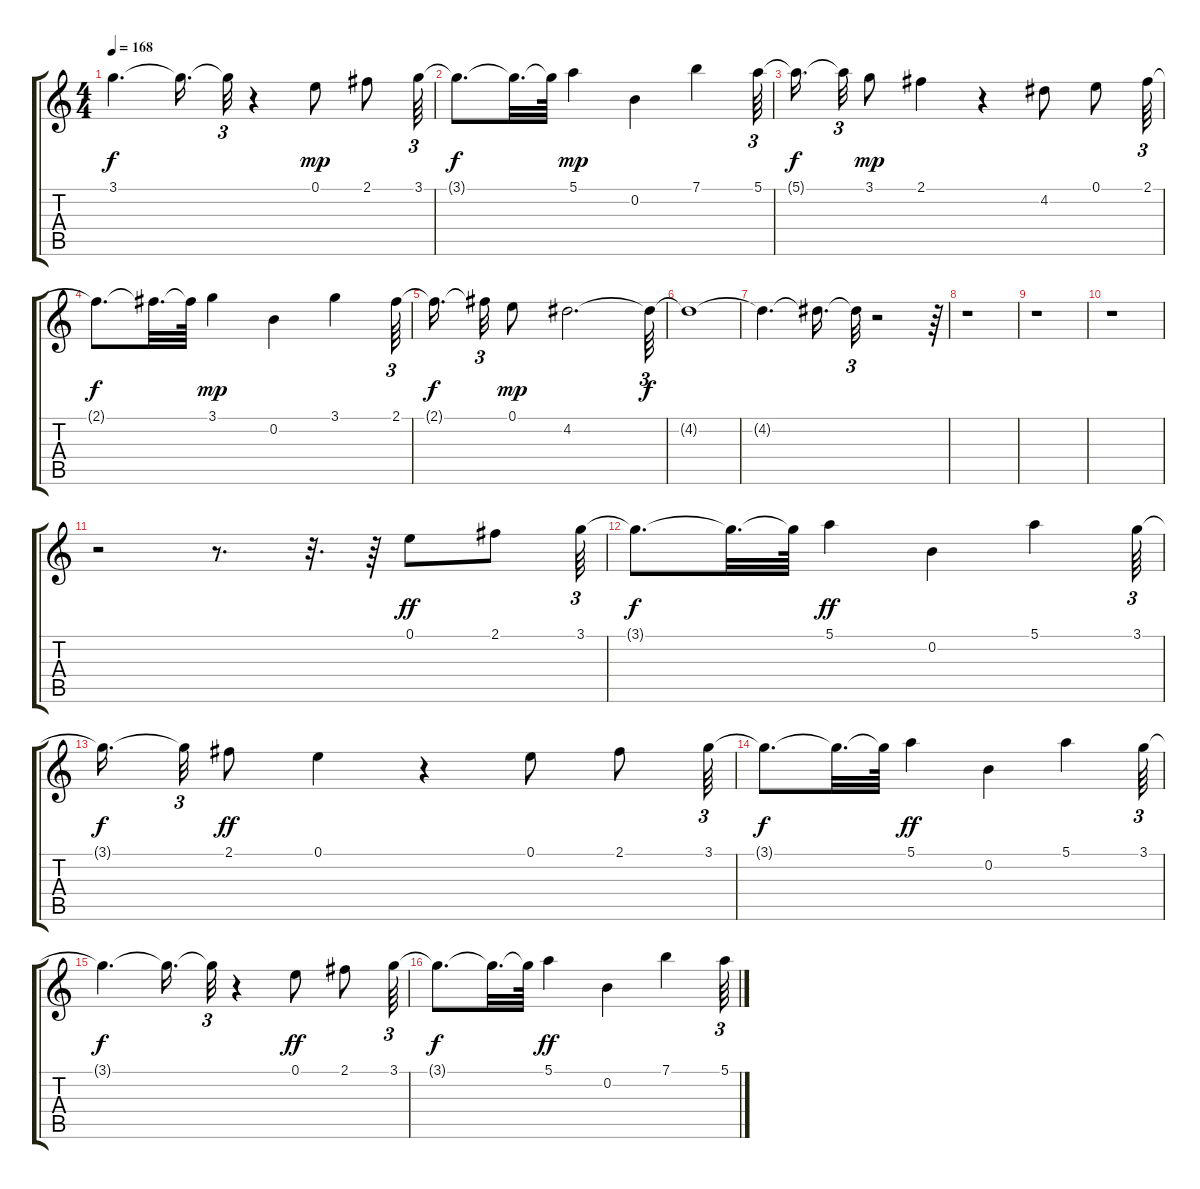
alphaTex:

\track "" {instrument distortionguitar}
\staff {score tabs}
\tuning (E4 B3 G3 D3 A2 E2) {hide}
\ts (4 4)
\tempo 168
\clef g2
\ks c
3.1{t}.4{d dy f} 3.1{t}.16{d} 3.1{t}.32{tu (3 2)} r.4 0.1.8{dy mp} 2.1.8 3.1.64{tu (3 2)} |
3.1{t}.8{d dy f} 3.1{t}.32{d} 3.1{t}.64 5.1.4{dy mp} 0.2.4 7.1.4 5.1.64{tu (3 2)} |
5.1{t}.16{d dy f beam splitsecondary} 5.1{t}.32{tu (3 2)} 3.1.8{dy mp} 2.1.4 r.4 4.2.8 0.1.8 2.1.64{tu (3 2)} |
2.1{t}.8{d dy f} 2.1{t}.32{d} 2.1{t}.64 3.1.4{dy mp} 0.2.4 3.1.4 2.1.64{tu (3 2)} |
2.1{t}.16{d dy f beam splitsecondary} 2.1{t}.32{tu (3 2)} 0.1.8{dy mp} 4.2.2{d} 4.2{t}.64{tu (3 2) dy f} |
4.2{t}.1 |
4.2{t}.4{d} 4.2{t}.16{d} 4.2{t}.32{tu (3 2)} r.2 r.64{tu (3 2)} |
r.1 |
r.1 |
r.1 |
r.2 r.8{d} r.32{d} r.64 0.1.8{dy ff} 2.1.8 3.1.64{tu (3 2)} |
3.1{t}.8{d dy f} 3.1{t}.32{d} 3.1{t}.64 5.1.4{dy ff} 0.2.4 5.1.4 3.1.64{tu (3 2)} |
3.1{t}.16{d dy f beam splitsecondary} 3.1{t}.32{tu (3 2)} 2.1.8{dy ff} 0.1.4 r.4 0.1.8 2.1.8 3.1.64{tu (3 2)} |
3.1{t}.8{d dy f} 3.1{t}.32{d} 3.1{t}.64 5.1.4{dy ff} 0.2.4 5.1.4 3.1.64{tu (3 2)} |
3.1{t}.4{d dy f} 3.1{t}.16{d} 3.1{t}.32{tu (3 2)} r.4 0.1.8{dy ff} 2.1.8 3.1.64{tu (3 2)} |
3.1{t}.8{d dy f} 3.1{t}.32{d} 3.1{t}.64 5.1.4{dy ff} 0.2.4 7.1.4 5.1.64{tu (3 2)}
